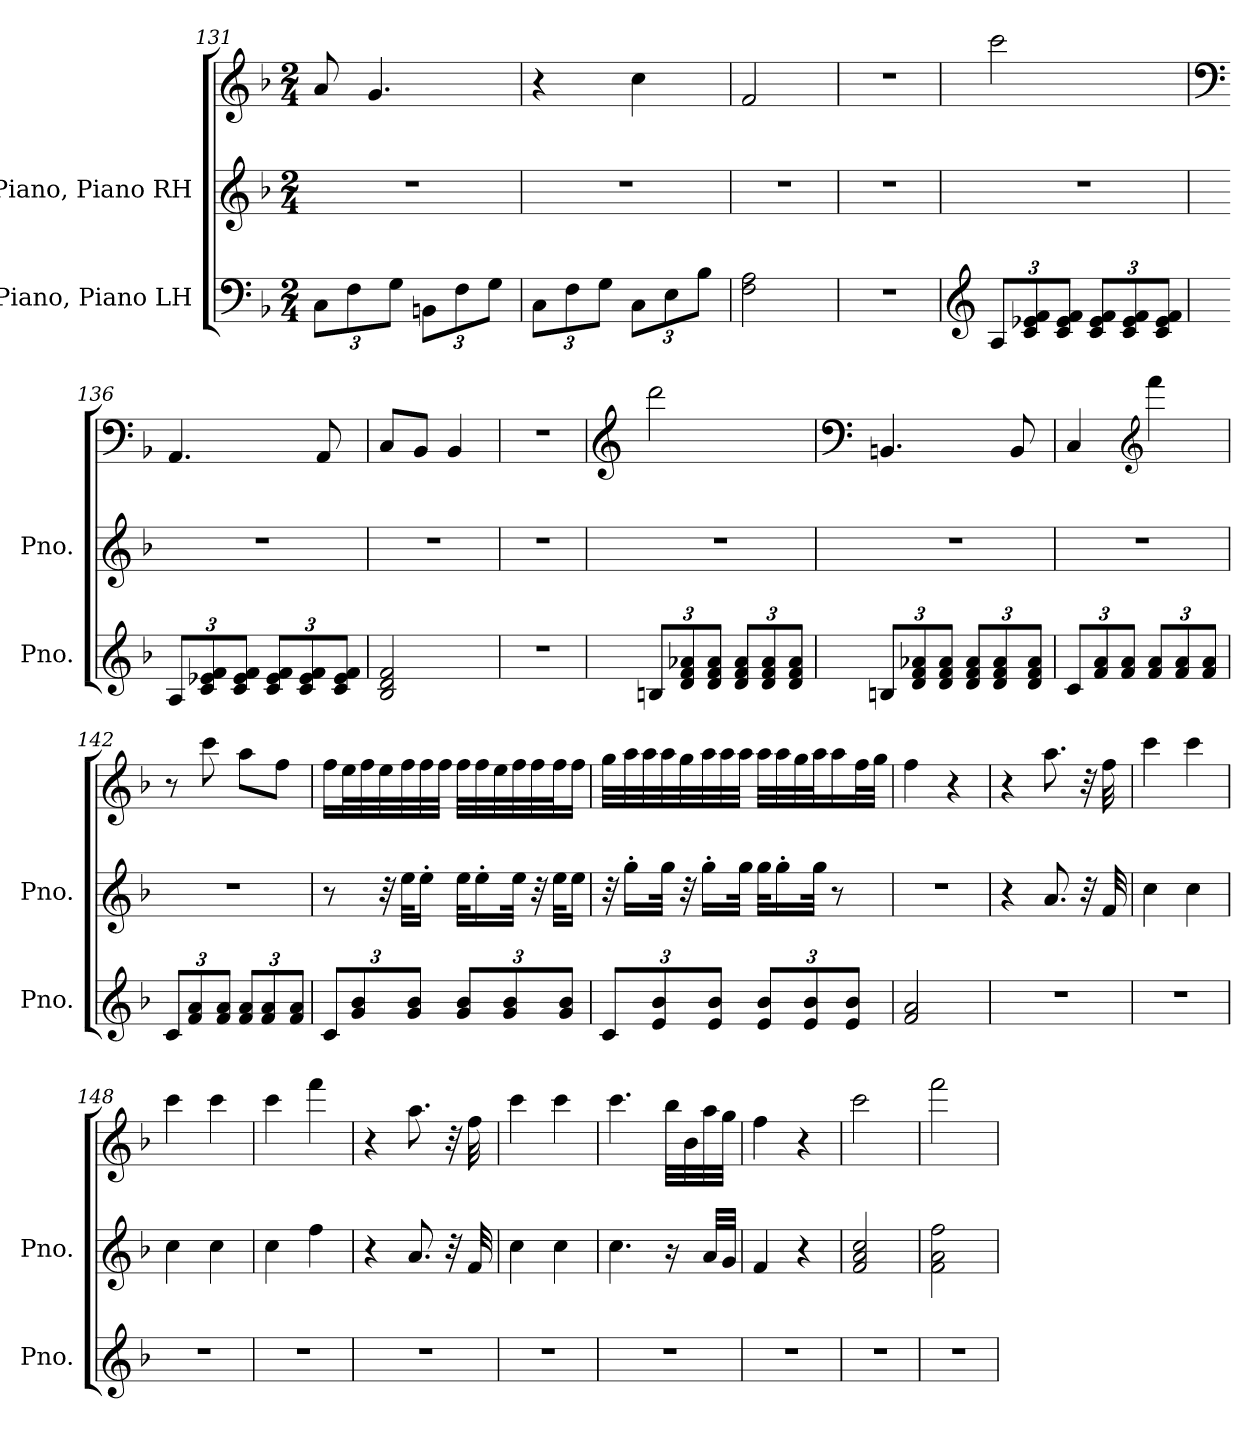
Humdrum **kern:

**kern	**kern	**kern
*part2	*part1	*part1
*staff3	*staff2	*staff1
*I"Piano, Piano LH	*I"Piano, Piano RH	*
*I'Pno.	*I'Pno.	*
*clefF4	*clefG2	*clefG2
*k[b-]	*k[b-]	*k[b-]
*M2/4	*M2/4	*M2/4
*Xbrackettup	*	*
=131	=131	=131
12C\L	2r	8a/
12F\	.	.
.	.	4.g/
12G\J	.	.
12BBn\L	.	.
12F\	.	.
12G\J	.	.
=132	=132	=132
12C\L	2r	4r
12F\	.	.
12G\J	.	.
12C\L	.	4cc\
12E\	.	.
12B-\J	.	.
=133	=133	=133
2F\ 2A\	2r	2f/
=134	=134	=134
2r	2r	2r
=135	=135	=135
*clefG2	*	*
12A/L	2r	2ccc\
12c/ 12e-X/ 12f/	.	.
12c/ 12e-/ 12f/J	.	.
12c/ 12e-/ 12f/L	.	.
12c/ 12e-/ 12f/	.	.
12c/ 12e-/ 12f/J	.	.
!!LO:LB:g=z
=136	=136	=136
*	*	*clefF4
12A/L	2r	4.AA/
12c/ 12e-X/ 12f/	.	.
12c/ 12e-/ 12f/J	.	.
12c/ 12e-/ 12f/L	.	.
12c/ 12e-/ 12f/	.	.
.	.	8AA/
12c/ 12e-/ 12f/J	.	.
=137	=137	=137
2B-/ 2d/ 2f/	2r	8C/L
.	.	8BB-/J
.	.	4BB-/
=138	=138	=138
2r	2r	2r
=139	=139	=139
*	*	*clefG2
12Bn/L	2r	2ddd\
12d/ 12f/ 12a-X/	.	.
12d/ 12f/ 12a-/J	.	.
12d/ 12f/ 12a-/L	.	.
12d/ 12f/ 12a-/	.	.
12d/ 12f/ 12a-/J	.	.
=140	=140	=140
*	*	*clefF4
12Bn/L	2r	4.BBn/
12d/ 12f/ 12a-X/	.	.
12d/ 12f/ 12a-/J	.	.
12d/ 12f/ 12a-/L	.	.
12d/ 12f/ 12a-/	.	.
.	.	8BB/
12d/ 12f/ 12a-/J	.	.
!!LO:LB:g=z
=141	=141	=141
12c/L	2r	4C/
12f/ 12a/	.	.
12f/ 12a/J	.	.
*	*	*clefG2
12f/ 12a/L	.	4fff\
12f/ 12a/	.	.
12f/ 12a/J	.	.
=142	=142	=142
12c/L	2r	8r
12f/ 12a/	.	.
.	.	8ccc\
12f/ 12a/J	.	.
12f/ 12a/L	.	8aa\L
12f/ 12a/	.	.
.	.	8ff\J
12f/ 12a/J	.	.
=143	=143	=143
12c/L	8r	16ff\LL
.	.	32ee\L
12g/ 12b-/	.	.
.	.	32ff\
.	32r	32ee\
.	32ee\KLL	32ff\
12g/ 12b-/J	.	.
.	16ee'\JJ	32ff\
.	.	32ff\JJJ
12g/ 12b-/L	32ee\KLL	32ff\LLL
.	16ee'\	32ff\
.	.	32ee\
12g/ 12b-/	.	.
.	32ee\JJk	32ff\
.	32r	32ff\
.	32ee\KLL	32ff\J
12g/ 12b-/J	.	.
.	16ee\JJ	16ff\JJ
!!LO:PB:g=z
=144	=144	=144
12c/L	32r	32gg\LLL
.	16gg'\LL	32aa\
.	.	32aa\
12e/ 12b-/	.	.
.	32gg\JJk	32aa\
.	32r	32gg\
.	16gg'\LL	32aa\
12e/ 12b-/J	.	.
.	.	32aa\
.	32gg\JJk	32aa\JJJ
12e/ 12b-/L	32gg\KLL	32aa\LLL
.	16gg'\	32aa\
.	.	32gg\
12e/ 12b-/	.	.
.	32gg\JJk	32aa\J
.	8r	16aa\
12e/ 12b-/J	.	.
.	.	32ff\L
.	.	32gg\JJJ
=145	=145	=145
2f/ 2a/	2r	4ff\
.	.	4r
=146	=146	=146
2r	4r	4r
.	8.a/	8.aa\
.	32r	32r
.	32f/	32ff\
=147	=147	=147
2r	4cc\	4ccc\
.	4cc\	4ccc\
=148	=148	=148
2r	4cc\	4ccc\
.	4cc\	4ccc\
=149	=149	=149
2r	4cc\	4ccc\
.	4ff\	4fff\
!!LO:LB:g=z
=150	=150	=150
2r	4r	4r
.	8.a/	8.aa\
.	32r	32r
.	32f/	32ff\
=151	=151	=151
2r	4cc\	4ccc\
.	4cc\	4ccc\
=152	=152	=152
2r	4.cc\	4.ccc\
.	16r	32bb-\LLL
.	.	32b-\
.	32a/LLL	32aa\
.	32g/JJJ	32gg\JJJ
=153	=153	=153
2r	4f/	4ff\
.	4r	4r
=154	=154	=154
2r	2f/ 2a/ 2cc/	2ccc\
=155	=155	=155
2r	2f\ 2a\ 2ff\	2fff\
=	=	=
*-	*-	*-
